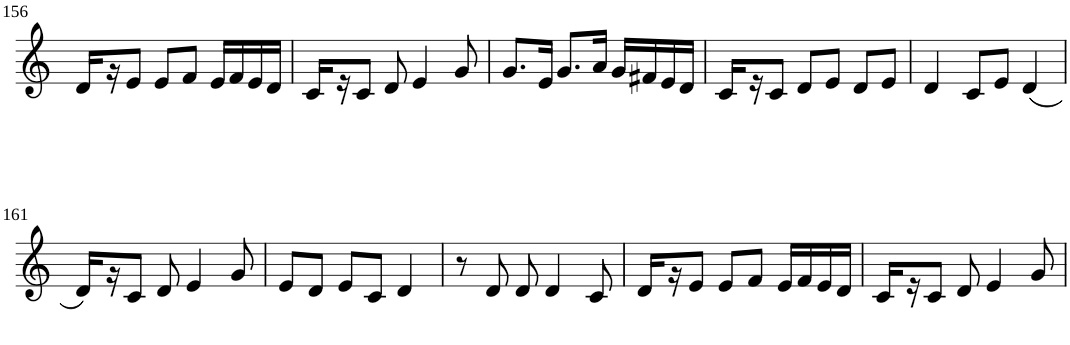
**kern
*part1
*staff1
*I"Violin
!!LO:PB:g=z
*clefG2
*k[]
*C:
*M3/4
=156
16d/LL
16r
8e/J
8e/L
8f/J
16e/LL
16f/
16e/
16d/JJ
=157
16c/LL
16r
8c/J
8d/
4e/
8g/
=158
8.g/L
16e/Jk
8.g/L
16a/Jk
16g/LL
16f#X/
16e/
16d/JJ
=159
16c/LL
16r
8c/J
8d/L
8e/J
8d/L
8e/J
=160
4d/
8c/L
8e/J
(4d/
!!LO:LB:g=z
=161
16d/LL)
16r
8c/J
8d/
4e/
8g/
=162
8e/L
8d/J
8e/L
8c/J
4d/
=163
8r
8d/
8d/
4d/
8c/
=164
16d/LL
16r
8e/J
8e/L
8f/J
16e/LL
16f/
16e/
16d/JJ
=165
16c/LL
16r
8c/J
8d/
4e/
8g/
=
*-
